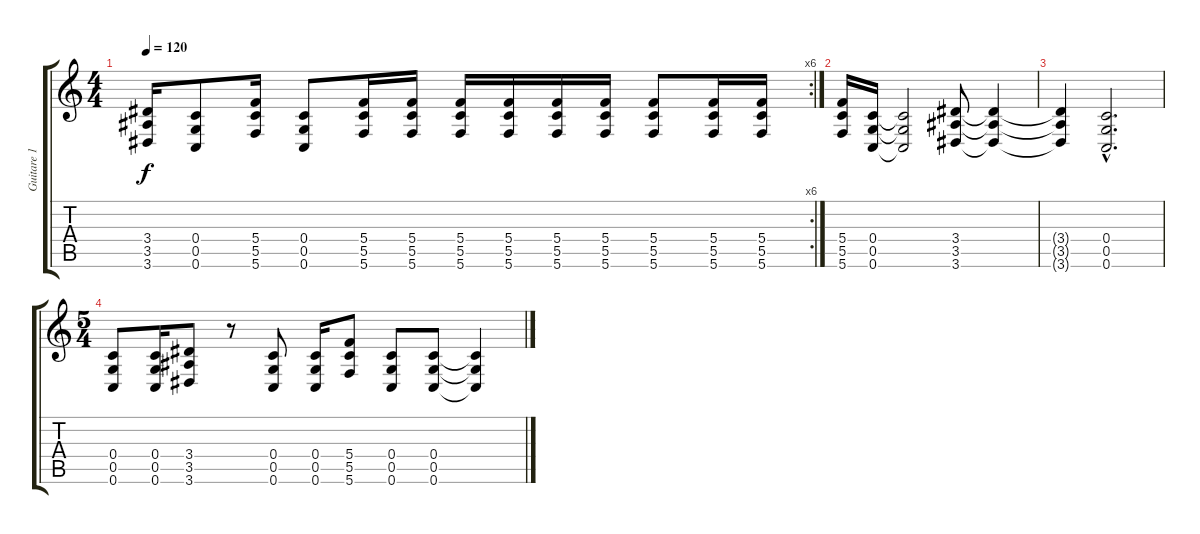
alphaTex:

\track ("Guitare 1" "Guitare 1") {instrument distortionguitar}
\staff {score tabs}
\tuning (D4 A3 F3 C3 G2 C2) {hide}
\rc 6
\ts (4 4)
\tempo 120
\clef g2
\ks c
(3.4 3.5 3.6).16{dy f} (0.4 0.5 0.6).8 (5.4 5.5 5.6).16 (0.4 0.5 0.6).8 (5.4 5.5 5.6).16 (5.4 5.5 5.6).16 (5.4 5.5 5.6).16 (5.4 5.5 5.6).16 (5.4 5.5 5.6).16 (5.4 5.5 5.6).16 (5.4 5.5 5.6).8 (5.4 5.5 5.6).16 (5.4 5.5 5.6).16 |
(5.4 5.5 5.6).16 (0.4 0.5 0.6).16 (0.4{t} 0.5{t} 0.6{t}).2 (3.4 3.5 3.6).8 (3.4{t} 3.5{t} 3.6{t}).4 |
(3.4{t} 3.5{t} 3.6{t}).4 (0.4{hac} 0.5{hac} 0.6{hac}).2{d} |
\ts (5 4)
(0.4 0.5 0.6).8{balance 0} (0.4 0.5 0.6).16 (3.4 3.5 3.6).8 r.8 (0.4 0.5 0.6).8 (0.4 0.5 0.6).16 (5.4 5.5 5.6).8 (0.4 0.5 0.6).8 (0.4 0.5 0.6).8 (0.4{t} 0.5{t} 0.6{t}).4
